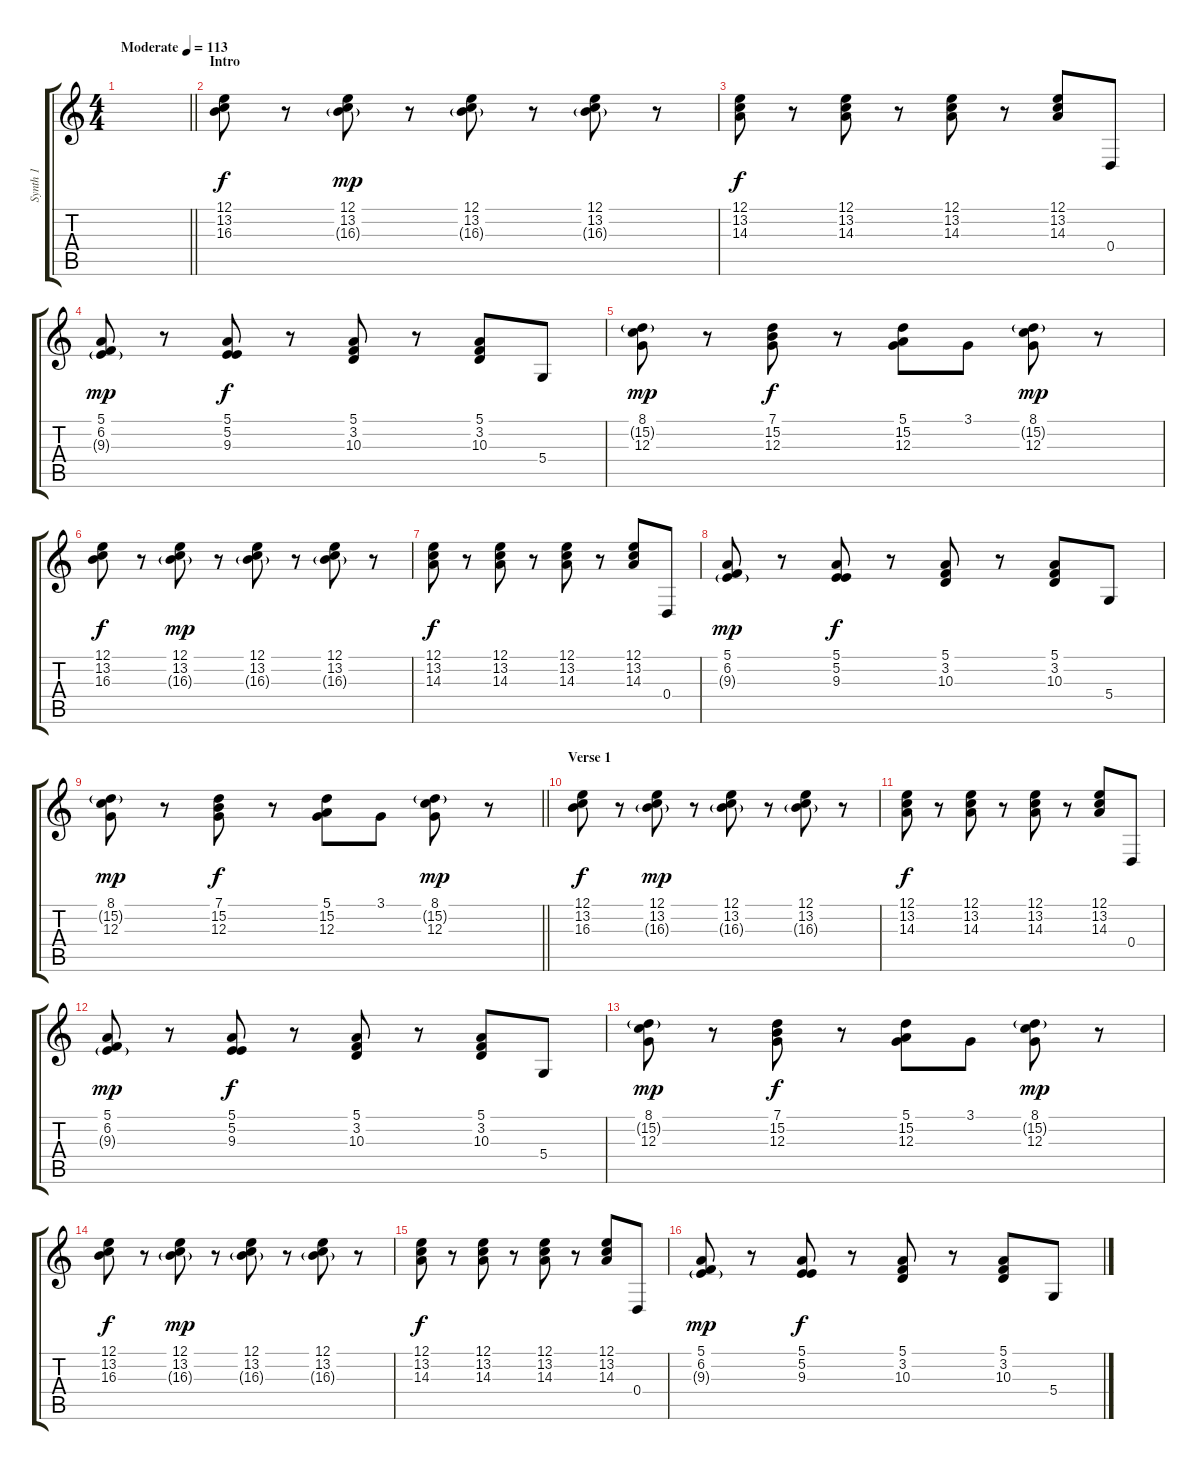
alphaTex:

\track ("Synth 1" "Synth 1") {instrument synthbrass1}
\staff {score tabs}
\tuning (E4 B3 G3 D3 A2 E2) {hide}
\ts (4 4)
\tempo (113 "Moderate")
\clef g2
\barLineRight lightlight
\ks c
|
\section ("" "Intro")
(12.1 13.2 16.3).8 r.8 (12.1 13.2 16.3{g}).8{dy mp} r.8 (12.1 13.2 16.3{g}).8 r.8 (12.1 13.2 16.3{g}).8 r.8 |
(12.1 13.2 14.3).8{dy f} r.8 (12.1 13.2 14.3).8 r.8 (12.1 13.2 14.3).8 r.8 (12.1 13.2 14.3).8 0.4.8 |
(5.1 6.2 9.3{g}).8{dy mp} r.8 (5.1 5.2 9.3).8{dy f} r.8 (5.1 3.2 10.3).8 r.8 (5.1 3.2 10.3).8 5.4.8 |
(8.1 15.2{g} 12.3).8{dy mp} r.8 (7.1 15.2 12.3).8{dy f} r.8 (5.1 15.2 12.3).8 3.1.8 (8.1 15.2{g} 12.3).8{dy mp} r.8 |
(12.1 13.2 16.3).8{dy f} r.8 (12.1 13.2 16.3{g}).8{dy mp} r.8 (12.1 13.2 16.3{g}).8 r.8 (12.1 13.2 16.3{g}).8 r.8 |
(12.1 13.2 14.3).8{dy f} r.8 (12.1 13.2 14.3).8 r.8 (12.1 13.2 14.3).8 r.8 (12.1 13.2 14.3).8 0.4.8 |
(5.1 6.2 9.3{g}).8{dy mp} r.8 (5.1 5.2 9.3).8{dy f} r.8 (5.1 3.2 10.3).8 r.8 (5.1 3.2 10.3).8 5.4.8 |
\barLineRight lightlight
(8.1 15.2{g} 12.3).8{dy mp} r.8 (7.1 15.2 12.3).8{dy f} r.8 (5.1 15.2 12.3).8 3.1.8 (8.1 15.2{g} 12.3).8{dy mp} r.8 |
\section ("" "Verse 1")
(12.1 13.2 16.3).8{dy f} r.8 (12.1 13.2 16.3{g}).8{dy mp} r.8 (12.1 13.2 16.3{g}).8 r.8 (12.1 13.2 16.3{g}).8 r.8 |
(12.1 13.2 14.3).8{dy f} r.8 (12.1 13.2 14.3).8 r.8 (12.1 13.2 14.3).8 r.8 (12.1 13.2 14.3).8 0.4.8 |
(5.1 6.2 9.3{g}).8{dy mp} r.8 (5.1 5.2 9.3).8{dy f} r.8 (5.1 3.2 10.3).8 r.8 (5.1 3.2 10.3).8 5.4.8 |
(8.1 15.2{g} 12.3).8{dy mp} r.8 (7.1 15.2 12.3).8{dy f} r.8 (5.1 15.2 12.3).8 3.1.8 (8.1 15.2{g} 12.3).8{dy mp} r.8 |
(12.1 13.2 16.3).8{dy f} r.8 (12.1 13.2 16.3{g}).8{dy mp} r.8 (12.1 13.2 16.3{g}).8 r.8 (12.1 13.2 16.3{g}).8 r.8 |
(12.1 13.2 14.3).8{dy f} r.8 (12.1 13.2 14.3).8 r.8 (12.1 13.2 14.3).8 r.8 (12.1 13.2 14.3).8 0.4.8 |
(5.1 6.2 9.3{g}).8{dy mp} r.8 (5.1 5.2 9.3).8{dy f} r.8 (5.1 3.2 10.3).8 r.8 (5.1 3.2 10.3).8 5.4.8
